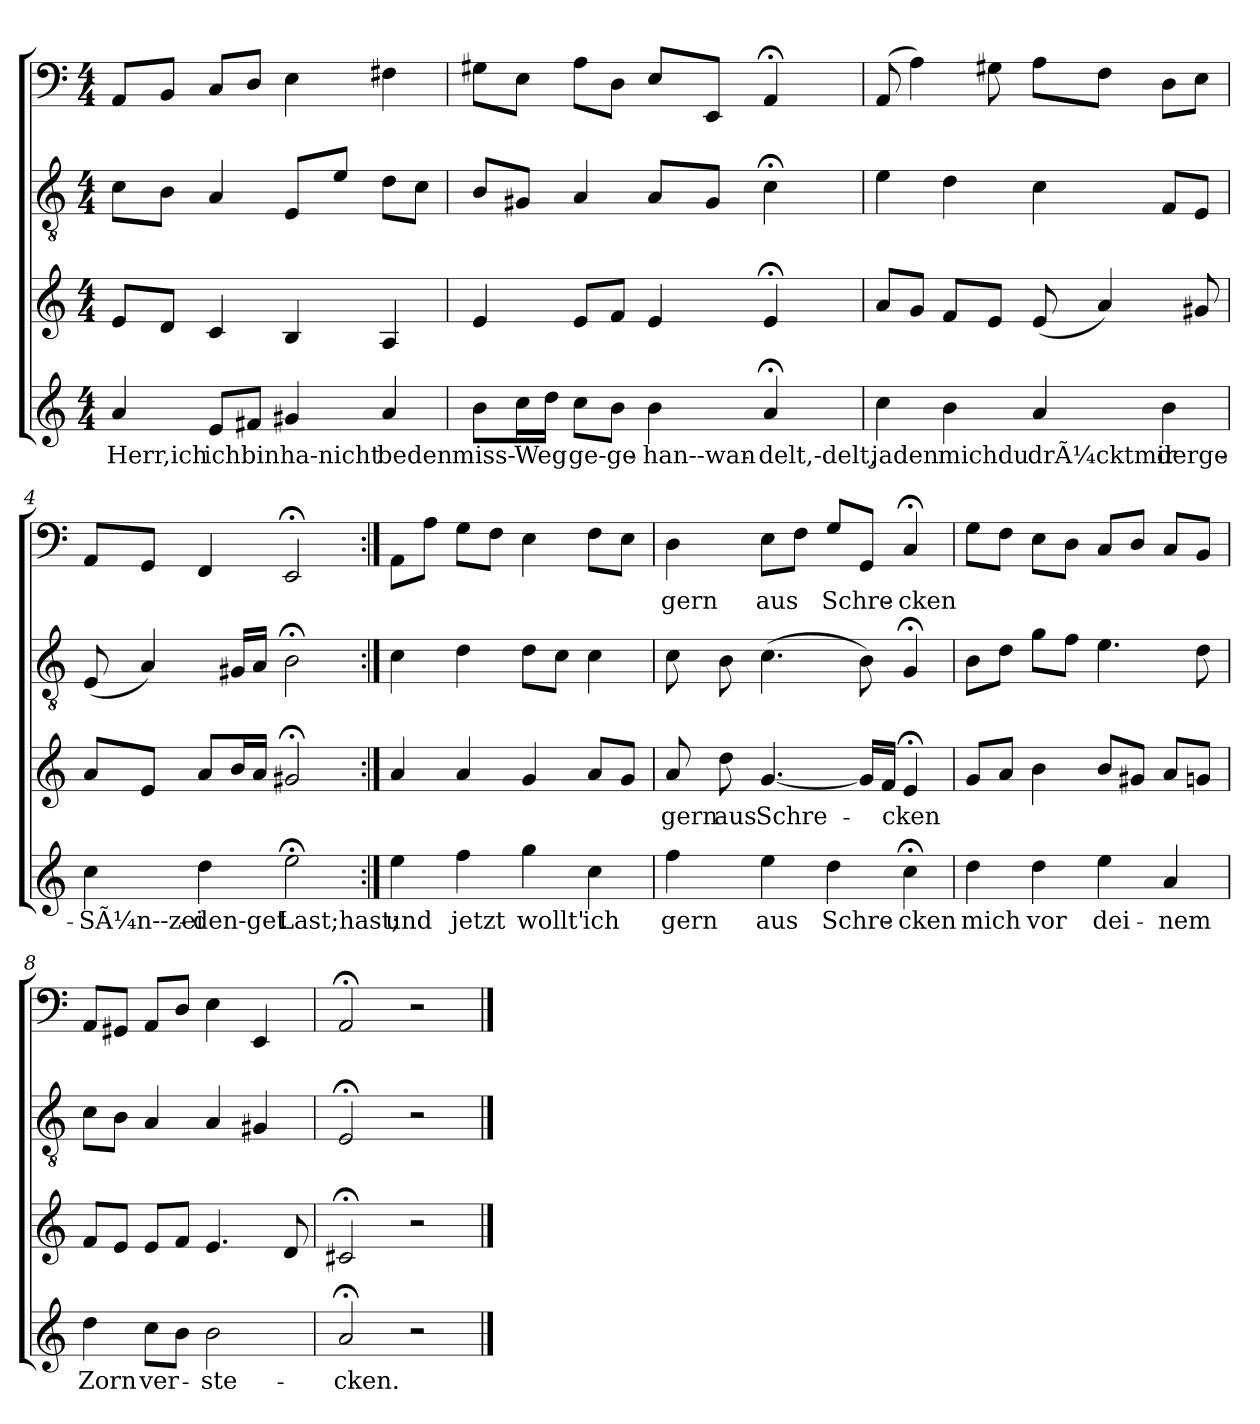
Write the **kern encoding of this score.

**kern	**text	**kern	**text	**kern	**kern	**text
*part4	*part4	*part3	*part3	*part2	*part1	*part1
*staff4	*staff4	*staff3	*staff3	*staff2	*staff1	*staff1
*clefG2	*	*clefG2	*	*clefGv2	*clefF4	*
*k[]	*	*k[]	*	*k[]	*k[]	*
*a:	*	*a:	*	*a:	*a:	*
*M4/4	*	*M4/4	*	*M4/4	*M4/4	*
=1	=1	=1	=1	=1	=1	=1
4a	Herr,ich	8eL	.	8cL	8AAL	.
.	.	8dJ	.	8BJ	8BBJ	.
8eL	ichbin	4c	.	4A	8CL	.
8f#XJ	.	.	.	.	8DJ	.
4g#X	ha-nicht	4B	.	8EL	4E	.
.	.	.	.	8eJ	.	.
4a	-beden	4A	.	8dL	4F#X	.
.	.	.	.	8cJ	.	.
=2	=2	=2	=2	=2	=2	=2
8bL	miss-Weg	4e	.	8BL	8G#XL	.
16ccL	.	.	.	8G#XJ	8EJ	.
16ddJJ	.	.	.	.	.	.
8ccL	-ge-ge-	8eL	.	4A	8AL	.
8bJ	.	8fJ	.	.	8DJ	.
4b	-han--wan-	4e	.	8AL	8EL	.
.	.	.	.	8G#J	8EEJ	.
4a;<	-delt,-delt,	4e;<	.	4c;<	4AA;<	.
=3	=3	=3	=3	=3	=3	=3
4cc	jaden	8aL	.	4e	(8AA	.
.	.	8gJ	.	.	4A)	.
4b	michdu	8fL	.	4d	.	.
.	.	8eJ	.	.	8G#X	.
4a	drÃ¼cktmir	(8e	.	4c	8AL	.
.	.	4a)	.	.	8FJ	.
4b	derge-	.	.	8FL	8DL	.
.	.	8g#X	.	8EJ	8EJ	.
=4	=4	=4	=4	=4	=4	=4
4cc	SÃ¼n--zei-	8aL	.	(8E	8AAL	.
.	.	8eJ	.	4A)	8GGJ	.
4dd	-den-get	8aL	.	.	4FF	.
.	.	16bL	.	16G#XLL	.	.
.	.	16aJJ	.	16AJJ	.	.
2ee;<	Last;hast;	2g#X;<	.	2B;<	2EE;<	.
=5:|!	=5:|!	=5:|!	=5:|!	=5:|!	=5:|!	=5:|!
4ee	und	4a	.	4c	8AAL	.
.	.	.	.	.	8AJ	.
4ff	jetzt	4a	.	4d	8GL	.
.	.	.	.	.	8FJ	.
4gg	wollt'	4g	.	8dL	4E	.
.	.	.	.	8cJ	.	.
4cc	ich	8aL	.	4c	8FL	.
.	.	8gJ	.	.	8EJ	.
=6	=6	=6	=6	=6	=6	=6
4ff	gern	8a	gern	8c	4D	gern
.	.	8dd	aus	8B	.	.
4ee	aus	[4.g	Schre-	(4.c	8EL	aus
.	.	.	.	.	8FJ	.
4dd	Schre-	.	.	.	8GL	Schre-
.	.	16gLL]	.	8B)	8GGJ	.
.	.	16fJJ	.	.	.	.
4cc;<	-cken	4e;<	-cken	4G;<	4C;<	-cken
=7	=7	=7	=7	=7	=7	=7
4dd	mich	8gL	.	8BL	8GL	.
.	.	8aJ	.	8dJ	8FJ	.
4dd	vor	4b	.	8gL	8EL	.
.	.	.	.	8fJ	8DJ	.
4ee	dei-	8bL	.	4.e	8CL	.
.	.	8g#XJ	.	.	8DJ	.
4a	-nem	8aL	.	.	8CL	.
.	.	8gnJ	.	8d	8BBJ	.
=8	=8	=8	=8	=8	=8	=8
4dd	Zorn	8fL	.	8cL	8AAL	.
.	.	8eJ	.	8BJ	8GG#XJ	.
8ccL	ver-	8eL	.	4A	8AAL	.
8bJ	.	8fJ	.	.	8DJ	.
2b	-ste-	4.e	.	4A	4E	.
.	.	.	.	4G#X	4EE	.
.	.	8d	.	.	.	.
=9	=9	=9	=9	=9	=9	=9
2a;<	-cken.	2c#X;<	.	2E;<	2AA;<	.
2r	.	2r	.	2r	2r	.
==	==	==	==	==	==	==
*-	*-	*-	*-	*-	*-	*-
